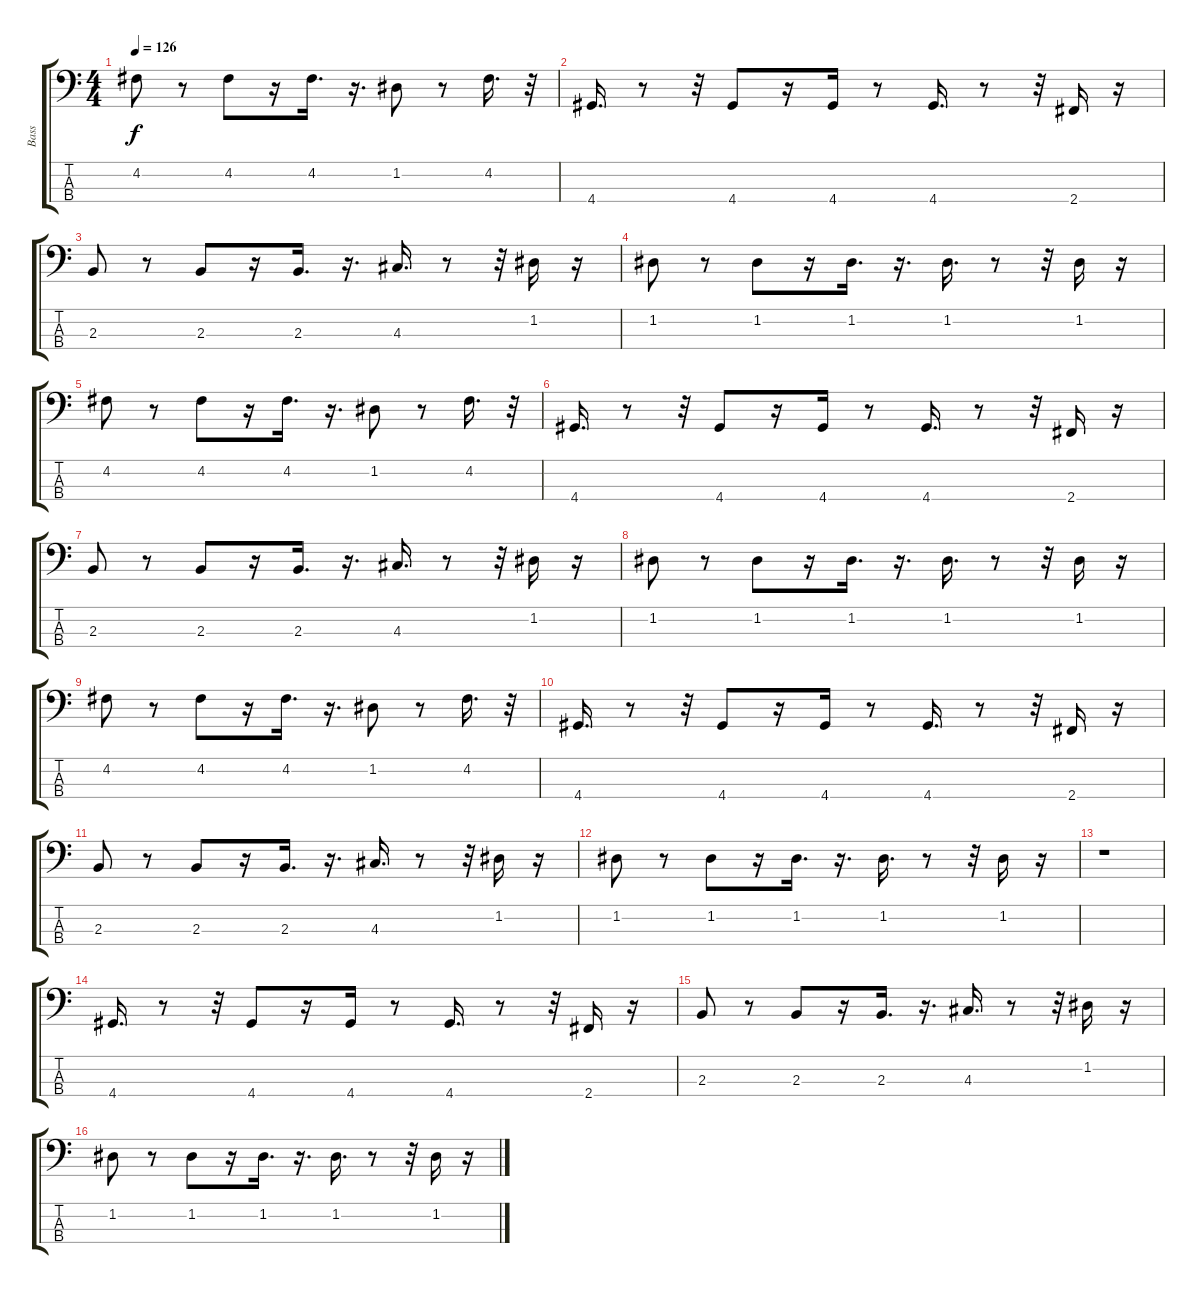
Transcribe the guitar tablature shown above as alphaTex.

\track ("Bass" "Bass") {instrument synthbass1}
\staff {score tabs}
\tuning (G2 D2 A1 E1) {hide}
\ts (4 4)
\tempo 126
\clef f4
\ks c
4.2.8{dy f} r.8 4.2.8 r.16 4.2.16{d} r.16{d} 1.2.8 r.8 4.2.16{d} r.32 |
4.4.16{d} r.8 r.32 4.4.8 r.16 4.4.16 r.8 4.4.16{d} r.8 r.32 2.4.16 r.16 |
2.3.8 r.8 2.3.8 r.16 2.3.16{d} r.16{d} 4.3.16{d} r.8 r.32 1.2.16 r.16 |
1.2.8 r.8 1.2.8 r.16 1.2.16{d} r.16{d} 1.2.16{d} r.8 r.32 1.2.16 r.16 |
4.2.8 r.8 4.2.8 r.16 4.2.16{d} r.16{d} 1.2.8 r.8 4.2.16{d} r.32 |
4.4.16{d} r.8 r.32 4.4.8 r.16 4.4.16 r.8 4.4.16{d} r.8 r.32 2.4.16 r.16 |
2.3.8 r.8 2.3.8 r.16 2.3.16{d} r.16{d} 4.3.16{d} r.8 r.32 1.2.16 r.16 |
1.2.8 r.8 1.2.8 r.16 1.2.16{d} r.16{d} 1.2.16{d} r.8 r.32 1.2.16 r.16 |
4.2.8 r.8 4.2.8 r.16 4.2.16{d} r.16{d} 1.2.8 r.8 4.2.16{d} r.32 |
4.4.16{d} r.8 r.32 4.4.8 r.16 4.4.16 r.8 4.4.16{d} r.8 r.32 2.4.16 r.16 |
2.3.8 r.8 2.3.8 r.16 2.3.16{d} r.16{d} 4.3.16{d} r.8 r.32 1.2.16 r.16 |
1.2.8 r.8 1.2.8 r.16 1.2.16{d} r.16{d} 1.2.16{d} r.8 r.32 1.2.16 r.16 |
r.1 |
4.4.16{d} r.8 r.32 4.4.8 r.16 4.4.16 r.8 4.4.16{d} r.8 r.32 2.4.16 r.16 |
2.3.8 r.8 2.3.8 r.16 2.3.16{d} r.16{d} 4.3.16{d} r.8 r.32 1.2.16 r.16 |
1.2.8 r.8 1.2.8 r.16 1.2.16{d} r.16{d} 1.2.16{d} r.8 r.32 1.2.16 r.16
